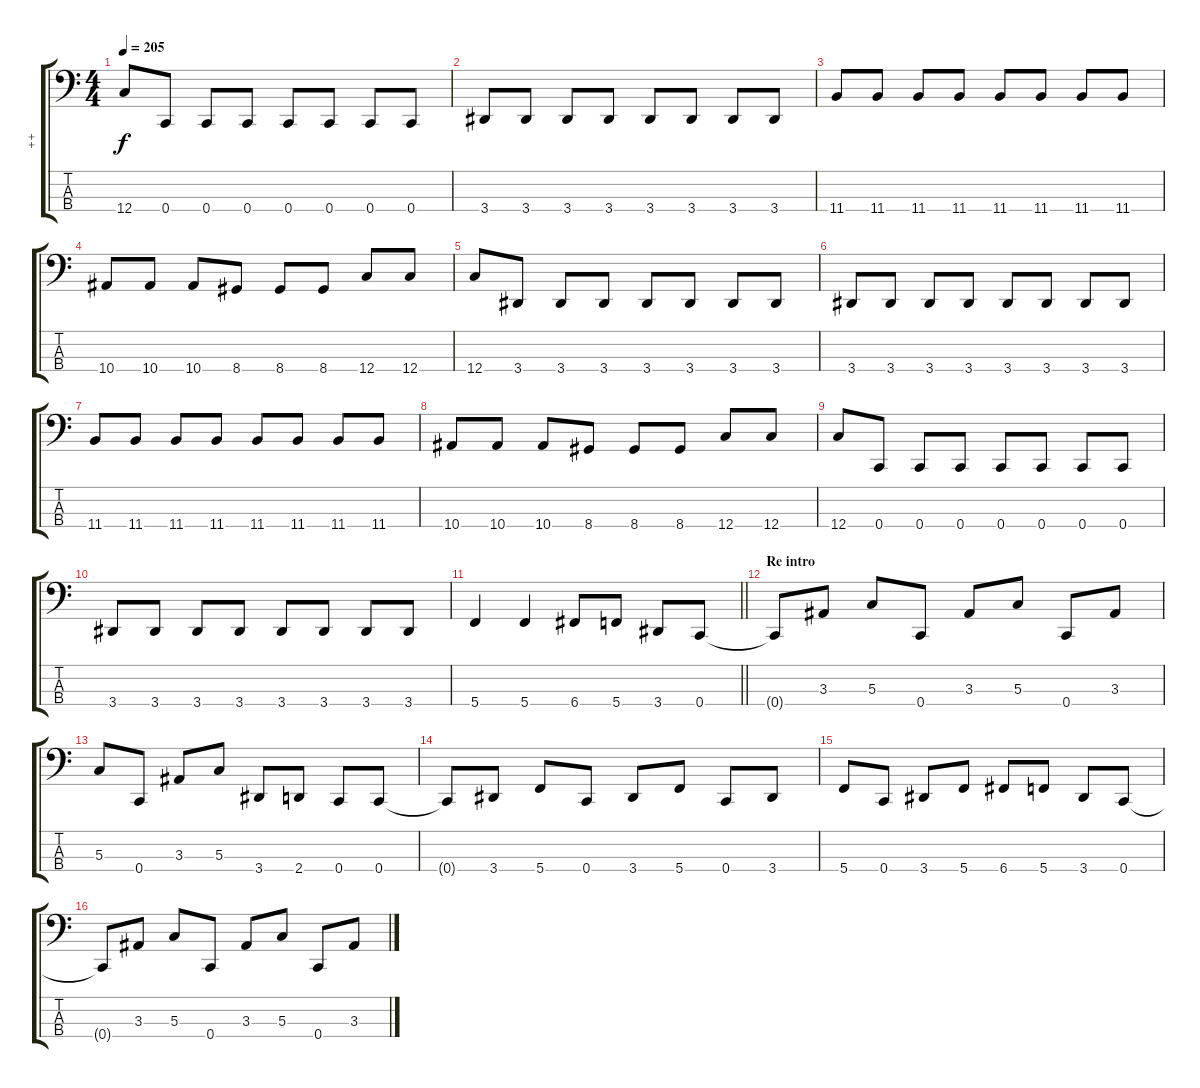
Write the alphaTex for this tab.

\track ("++" "++") {instrument electricbasspick}
\staff {score tabs}
\tuning (F2 C2 G1 C1) {hide}
\ts (4 4)
\tempo 205
\clef f4
\ks c
12.4.8{dy f} 0.4.8 0.4.8 0.4.8 0.4.8 0.4.8 0.4.8 0.4.8 |
3.4.8 3.4.8 3.4.8 3.4.8 3.4.8 3.4.8 3.4.8 3.4.8 |
11.4.8 11.4.8 11.4.8 11.4.8 11.4.8 11.4.8 11.4.8 11.4.8 |
10.4.8 10.4.8 10.4.8 8.4.8 8.4.8 8.4.8 12.4.8 12.4.8 |
12.4.8 3.4.8 3.4.8 3.4.8 3.4.8 3.4.8 3.4.8 3.4.8 |
3.4.8 3.4.8 3.4.8 3.4.8 3.4.8 3.4.8 3.4.8 3.4.8 |
11.4.8 11.4.8 11.4.8 11.4.8 11.4.8 11.4.8 11.4.8 11.4.8 |
10.4.8 10.4.8 10.4.8 8.4.8 8.4.8 8.4.8 12.4.8 12.4.8 |
12.4.8 0.4.8 0.4.8 0.4.8 0.4.8 0.4.8 0.4.8 0.4.8 |
3.4.8 3.4.8 3.4.8 3.4.8 3.4.8 3.4.8 3.4.8 3.4.8 |
\barLineRight lightlight
5.4.4 5.4.4 6.4.8 5.4.8 3.4.8 0.4.8 |
\section ("" "Re intro")
0.4{t}.8 3.3.8 5.3.8 0.4.8 3.3.8 5.3.8 0.4.8 3.3.8 |
5.3.8 0.4.8 3.3.8 5.3.8 3.4.8 2.4.8 0.4.8 0.4.8 |
0.4{t}.8 3.4.8 5.4.8 0.4.8 3.4.8 5.4.8 0.4.8 3.4.8 |
5.4.8 0.4.8 3.4.8 5.4.8 6.4.8 5.4.8 3.4.8 0.4.8 |
0.4{t}.8 3.3.8 5.3.8 0.4.8 3.3.8 5.3.8 0.4.8 3.3.8
